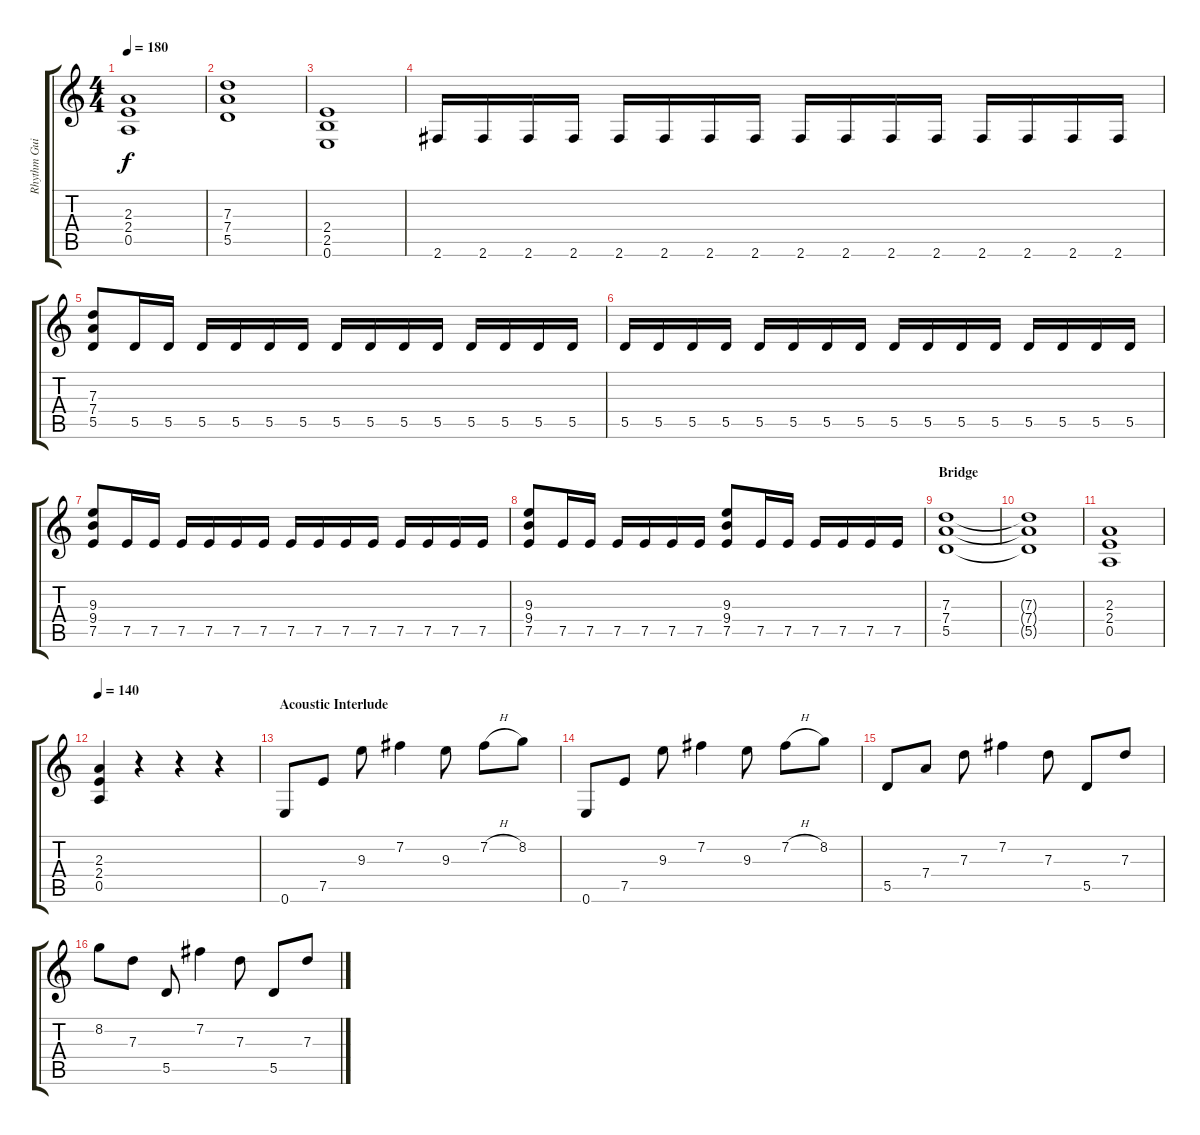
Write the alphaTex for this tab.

\track ("Rhythm Guitar 1" "Rhythm Gui") {instrument distortionguitar}
\staff {score tabs}
\tuning (E4 B3 G3 D3 A2 E2) {hide}
\ts (4 4)
\tempo 180
\clef g2
\ks c
(2.3 2.4 0.5).1{dy f} |
(7.3 7.4 5.5).1 |
(2.4 2.5 0.6).1 |
2.6.16 2.6.16 2.6.16 2.6.16 2.6.16 2.6.16 2.6.16 2.6.16 2.6.16 2.6.16 2.6.16 2.6.16 2.6.16 2.6.16 2.6.16 2.6.16 |
(7.3 7.4 5.5).8 5.5.16 5.5.16 5.5.16 5.5.16 5.5.16 5.5.16 5.5.16 5.5.16 5.5.16 5.5.16 5.5.16 5.5.16 5.5.16 5.5.16 |
5.5.16 5.5.16 5.5.16 5.5.16 5.5.16 5.5.16 5.5.16 5.5.16 5.5.16 5.5.16 5.5.16 5.5.16 5.5.16 5.5.16 5.5.16 5.5.16 |
(9.3 9.4 7.5).8 7.5.16 7.5.16 7.5.16 7.5.16 7.5.16 7.5.16 7.5.16 7.5.16 7.5.16 7.5.16 7.5.16 7.5.16 7.5.16 7.5.16 |
(9.3 9.4 7.5).8 7.5.16 7.5.16 7.5.16 7.5.16 7.5.16 7.5.16 (9.3 9.4 7.5).8 7.5.16 7.5.16 7.5.16 7.5.16 7.5.16 7.5.16 |
\section ("" "Bridge")
(7.3 7.4 5.5).1 |
(7.3{t} 7.4{t} 5.5{t}).1 |
(2.3 2.4 0.5).1 |
\tempo 140
(2.3 2.4 0.5).4 r.4 r.4 r.4 |
\section ("" "Acoustic Interlude")
0.6.8{instrument acousticguitarsteel} 7.5.8 9.3.8 7.2.4 9.3.8 7.2{h}.8 8.2.8 |
0.6.8 7.5.8 9.3.8 7.2.4 9.3.8 7.2{h}.8 8.2.8 |
5.5.8 7.4.8 7.3.8 7.2.4 7.3.8 5.5.8 7.3.8 |
8.2.8 7.3.8 5.5.8 7.2.4 7.3.8 5.5.8 7.3.8
